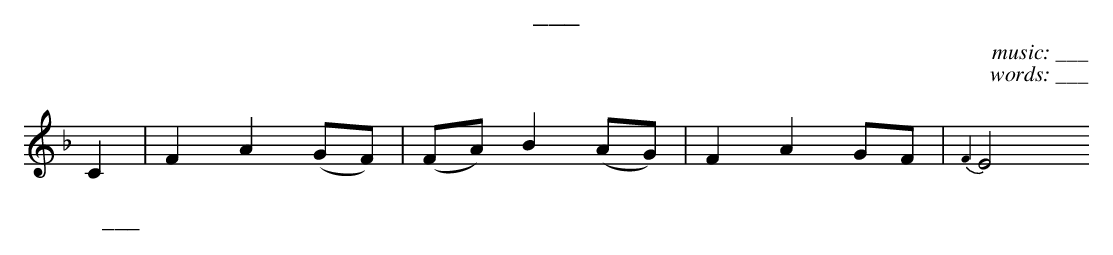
X:1___
T: ___
C: music: ___
C: words: ___
M: ___
L: 1/_
K: F
V: 1 % staves=2
C2 | F2 A2 (GF) | (FA) B2 (AG) | F2 A2 GF | {F2}E4
__
V: 3 clef=bass middle=d
__
W: ___
